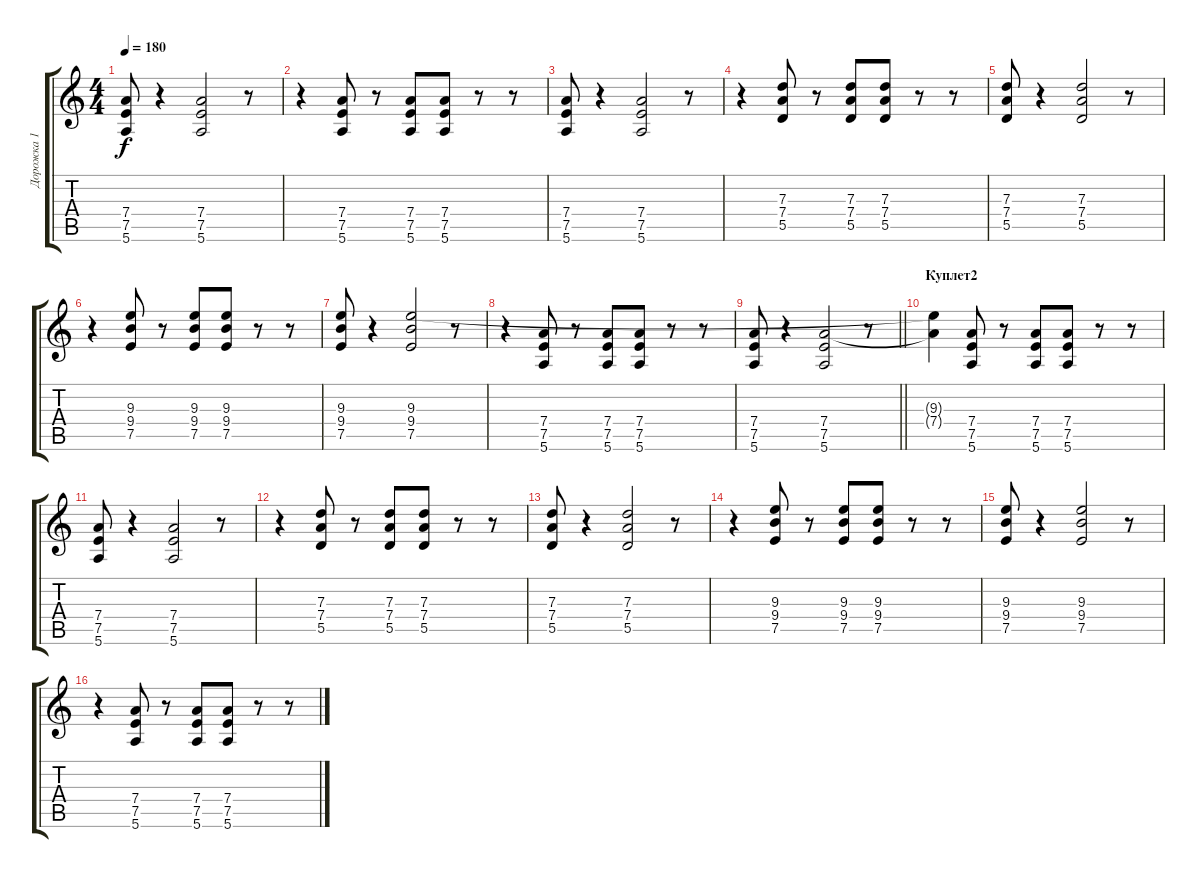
\track ("Дорожка 1" "Дорожка 1") {instrument overdrivenguitar}
\staff {score tabs}
\tuning (E4 B3 G3 D3 A2 E2) {hide}
\ts (4 4)
\tempo 180
\clef g2
\ks c
(7.4 7.5 5.6).8{dy f} r.4 (7.4 7.5 5.6).2 r.8 |
r.4 (7.4 7.5 5.6).8 r.8 (7.4 7.5 5.6).8 (7.4 7.5 5.6).8 r.8 r.8 |
(7.4 7.5 5.6).8 r.4 (7.4 7.5 5.6).2 r.8 |
r.4 (7.3 7.4 5.5).8 r.8 (7.3 7.4 5.5).8 (7.3 7.4 5.5).8 r.8 r.8 |
(7.3 7.4 5.5).8 r.4 (7.3 7.4 5.5).2 r.8 |
r.4 (9.3 9.4 7.5).8 r.8 (9.3 9.4 7.5).8 (9.3 9.4 7.5).8 r.8 r.8 |
(9.3 9.4 7.5).8 r.4 (9.3 9.4 7.5).2 r.8 |
r.4 (7.4 7.5 5.6).8 r.8 (7.4 7.5 5.6).8 (7.4 7.5 5.6).8 r.8 r.8 |
\barLineRight lightlight
(7.4 7.5 5.6).8 r.4 (7.4 7.5 5.6).2 r.8 |
\section ("" "Куплет2")
(9.3{t} 7.4{t}).4 (7.4 7.5 5.6).8 r.8 (7.4 7.5 5.6).8 (7.4 7.5 5.6).8 r.8 r.8 |
(7.4 7.5 5.6).8 r.4 (7.4 7.5 5.6).2 r.8 |
r.4 (7.3 7.4 5.5).8 r.8 (7.3 7.4 5.5).8 (7.3 7.4 5.5).8 r.8 r.8 |
(7.3 7.4 5.5).8 r.4 (7.3 7.4 5.5).2 r.8 |
r.4 (9.3 9.4 7.5).8 r.8 (9.3 9.4 7.5).8 (9.3 9.4 7.5).8 r.8 r.8 |
(9.3 9.4 7.5).8 r.4 (9.3 9.4 7.5).2 r.8 |
r.4 (7.4 7.5 5.6).8 r.8 (7.4 7.5 5.6).8 (7.4 7.5 5.6).8 r.8 r.8
